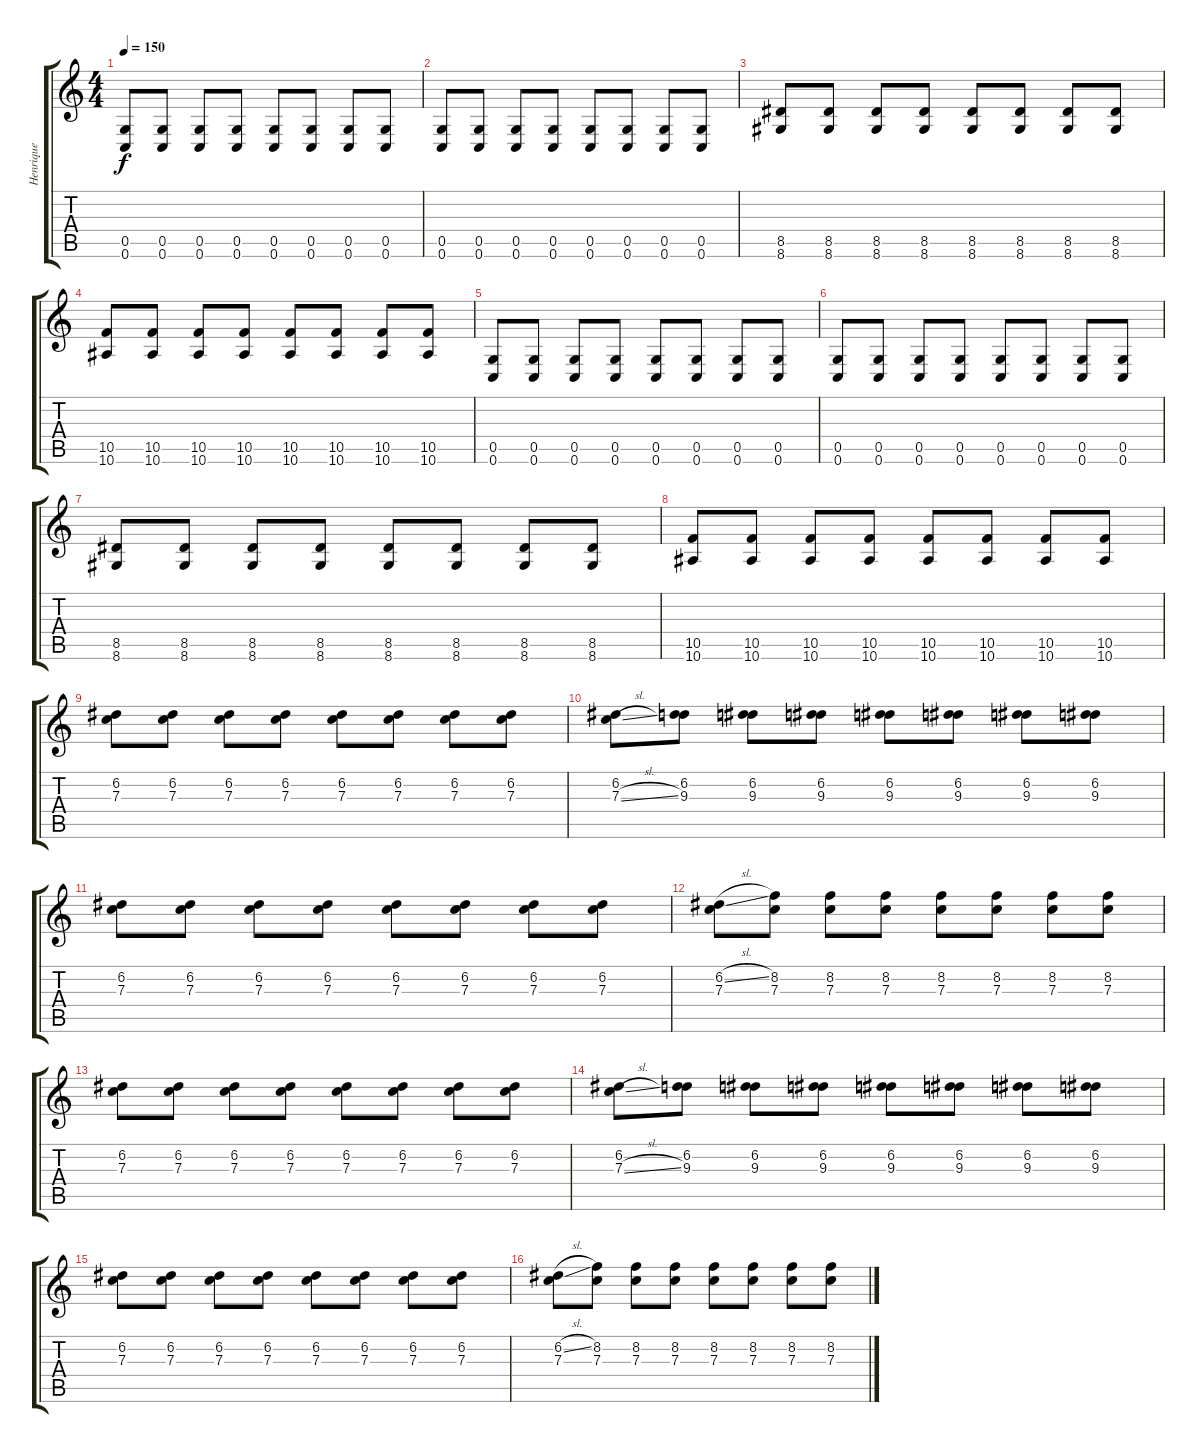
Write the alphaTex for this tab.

\track ("Henrique" "Henrique") {instrument distortionguitar}
\staff {score tabs}
\tuning (D4 A3 F3 C3 G2 C2) {hide}
\ts (4 4)
\tempo 150
\clef g2
\ks c
(0.5 0.6).8{dy f} (0.5 0.6).8 (0.5 0.6).8 (0.5 0.6).8 (0.5 0.6).8 (0.5 0.6).8 (0.5 0.6).8 (0.5 0.6).8 |
(0.5 0.6).8 (0.5 0.6).8 (0.5 0.6).8 (0.5 0.6).8 (0.5 0.6).8 (0.5 0.6).8 (0.5 0.6).8 (0.5 0.6).8 |
(8.5 8.6).8 (8.5 8.6).8 (8.5 8.6).8 (8.5 8.6).8 (8.5 8.6).8 (8.5 8.6).8 (8.5 8.6).8 (8.5 8.6).8 |
(10.5 10.6).8 (10.5 10.6).8 (10.5 10.6).8 (10.5 10.6).8 (10.5 10.6).8 (10.5 10.6).8 (10.5 10.6).8 (10.5 10.6).8 |
(0.5 0.6).8 (0.5 0.6).8 (0.5 0.6).8 (0.5 0.6).8 (0.5 0.6).8 (0.5 0.6).8 (0.5 0.6).8 (0.5 0.6).8 |
(0.5 0.6).8 (0.5 0.6).8 (0.5 0.6).8 (0.5 0.6).8 (0.5 0.6).8 (0.5 0.6).8 (0.5 0.6).8 (0.5 0.6).8 |
(8.5 8.6).8 (8.5 8.6).8 (8.5 8.6).8 (8.5 8.6).8 (8.5 8.6).8 (8.5 8.6).8 (8.5 8.6).8 (8.5 8.6).8 |
(10.5 10.6).8 (10.5 10.6).8 (10.5 10.6).8 (10.5 10.6).8 (10.5 10.6).8 (10.5 10.6).8 (10.5 10.6).8 (10.5 10.6).8 |
(6.2 7.3).8 (6.2 7.3).8 (6.2 7.3).8 (6.2 7.3).8 (6.2 7.3).8 (6.2 7.3).8 (6.2 7.3).8 (6.2 7.3).8 |
(6.2 7.3{sl}).8 (6.2 9.3).8 (6.2 9.3).8 (6.2 9.3).8 (6.2 9.3).8 (6.2 9.3).8 (6.2 9.3).8 (6.2 9.3).8 |
(6.2 7.3).8 (6.2 7.3).8 (6.2 7.3).8 (6.2 7.3).8 (6.2 7.3).8 (6.2 7.3).8 (6.2 7.3).8 (6.2 7.3).8 |
(6.2{sl} 7.3).8 (8.2 7.3).8 (8.2 7.3).8 (8.2 7.3).8 (8.2 7.3).8 (8.2 7.3).8 (8.2 7.3).8 (8.2 7.3).8 |
(6.2 7.3).8 (6.2 7.3).8 (6.2 7.3).8 (6.2 7.3).8 (6.2 7.3).8 (6.2 7.3).8 (6.2 7.3).8 (6.2 7.3).8 |
(6.2 7.3{sl}).8 (6.2 9.3).8 (6.2 9.3).8 (6.2 9.3).8 (6.2 9.3).8 (6.2 9.3).8 (6.2 9.3).8 (6.2 9.3).8 |
(6.2 7.3).8 (6.2 7.3).8 (6.2 7.3).8 (6.2 7.3).8 (6.2 7.3).8 (6.2 7.3).8 (6.2 7.3).8 (6.2 7.3).8 |
(6.2{sl} 7.3).8 (8.2 7.3).8 (8.2 7.3).8 (8.2 7.3).8 (8.2 7.3).8 (8.2 7.3).8 (8.2 7.3).8 (8.2 7.3).8
